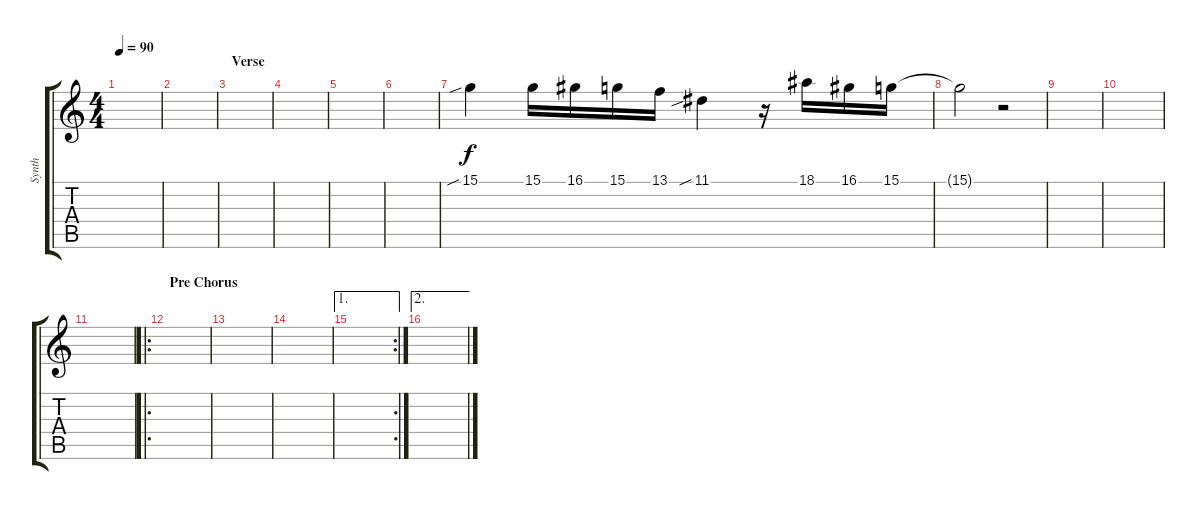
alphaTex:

\track ("Synth" "Synth") {instrument lead1square}
\staff {score tabs}
\tuning (E4 B3 G3 D3 A2 E2) {hide}
\ts (4 4)
\tempo 90
\clef g2
\ks c
|
|
\section ("" "Verse")
|
|
|
|
15.1{sib}.4 15.1.16 16.1.16 15.1.16 13.1.16 11.1{sib}.4 r.16 18.1.16 16.1.16 15.1.16 |
15.1{t}.2 r.2 |
|
|
|
\ro
\section ("" "Pre Chorus")
|
|
|
\ae 1
\rc 2
|
\ae 2
